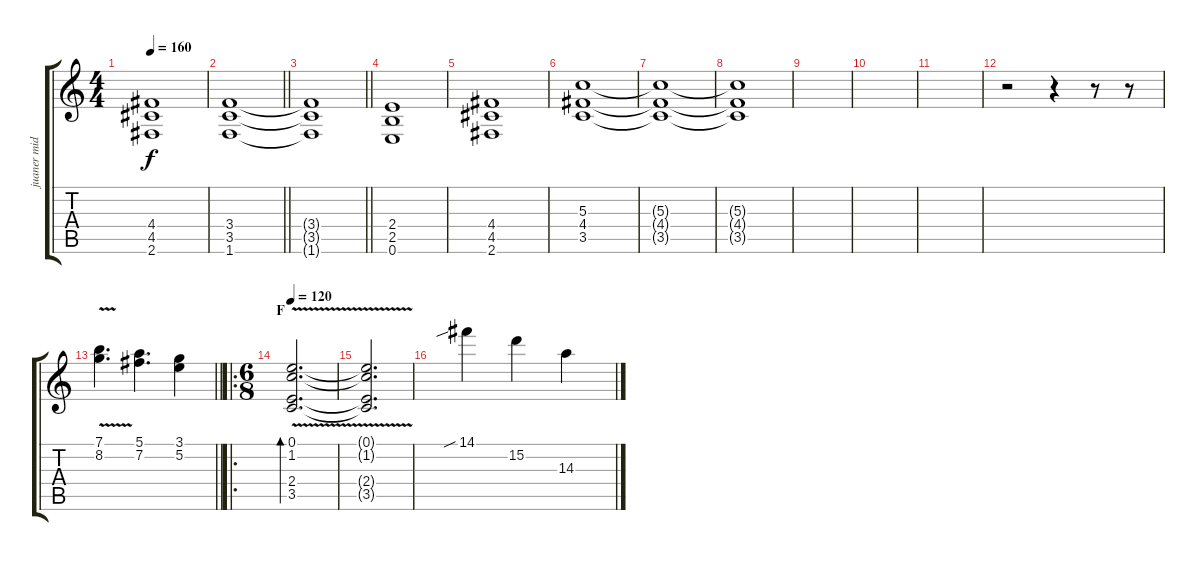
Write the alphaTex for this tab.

\track ("juaner midi guitar 1" "juaner mid") {instrument distortionguitar}
\staff {score tabs}
\tuning (E4 B3 G3 D3 A2 E2) {hide}
\ts (4 4)
\tempo 160
\clef g2
\ks c
(4.4 4.5 2.6).1{dy f} |
\barLineRight lightlight
(3.4 3.5 1.6).1 |
\barLineRight lightlight
(3.4{t} 3.5{t} 1.6{t}).1 |
(2.4 2.5 0.6).1 |
(4.4 4.5 2.6).1 |
(5.3 4.4 3.5).1 |
(5.3{t} 4.4{t} 3.5{t}).1 |
(5.3{t} 4.4{t} 3.5{t}).1 |
|
|
|
r.2 r.4 r.8 r.8 |
\barLineRight lightlight
(7.1 8.2{v}).4{d instrument electricguitarclean} (5.1 7.2).4{d} (3.1 5.2).4 |
\ro
\ts (6 8)
\section ("" "F")
\tempo 120
(0.1 1.2{v} 2.4 3.5).2{d bd 480} |
(0.1{t} 1.2{t} 2.4{t} 3.5{t}).2{d} |
14.1{sib}.4 15.2.4 14.3.4
